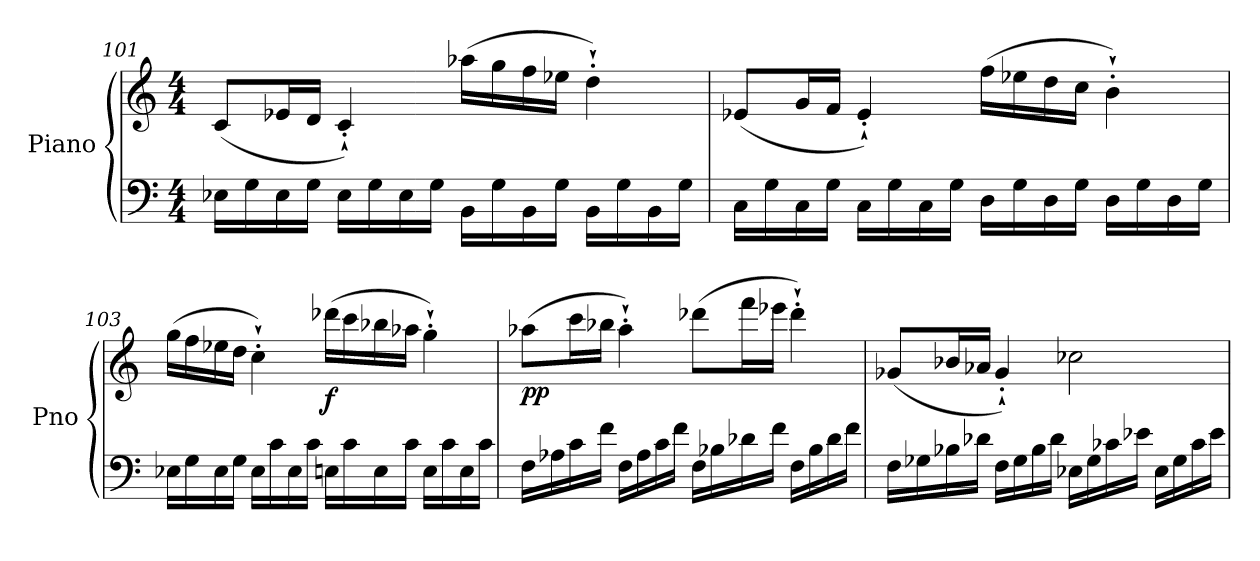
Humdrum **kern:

**kern	**kern	**dynam
*part1	*part1	*part1
*staff2	*staff1	*staff1/2
*I"Piano	*	*
*I'Pno	*	*
*clefF4	*clefG2	*
*k[]	*k[]	*
*M4/4	*M4/4	*
=101	=101	=101
16E-X\LL	(8c/L	.
16G\	.	.
16E-\	16e-X/L	.
16G\JJ	16d/JJ	.
16E-\LL	4c'`/)	.
16G\	.	.
16E-\	.	.
16G\JJ	.	.
16BB\LL	(16aa-X\LL	.
16G\	16gg\	.
16BB\	16ff\	.
16G\JJ	16ee-X\JJ	.
16BB\LL	4dd'`\)	.
16G\	.	.
16BB\	.	.
16G\JJ	.	.
=102	=102	=102
!	!	!LO:DY:b
16C\LL	(8e-X/L	other-dynamics
16G\	.	.
16C\	16g/L	.
16G\JJ	16f/JJ	.
16C\LL	4e-'`/)	.
16G\	.	.
16C\	.	.
16G\JJ	.	.
16D\LL	(16ff\LL	.
16G\	16ee-X\	.
16D\	16dd\	.
16G\JJ	16cc\JJ	.
16D\LL	4b'`\)	.
16G\	.	.
16D\	.	.
16G\JJ	.	.
!!LO:LB:g=z
=103	=103	=103
16E-X\LL	(16gg\LL	.
16G\	16ff\	.
16E-\	16ee-X\	.
16G\JJ	16dd\JJ	.
16E-\LL	4cc'`\)	.
16c\	.	.
16E-\	.	.
16c\JJ	.	.
!	!	!LO:DY:b
16En\LL	(16ddd-X\LL	f
16c\	16ccc\	.
16E\	16bb-X\	.
16c\JJ	16aa-X\JJ	.
16E\LL	4gg'`\)	.
16c\	.	.
16E\	.	.
16c\JJ	.	.
=104	=104	=104
!	!	!LO:DY:b
16F\LL	(8aa-X\L	pp
16A-X\	.	.
16c\	16ccc\L	.
16f\JJ	16bb-X\JJ	.
16F\LL	4aa-'`\)	.
16A-\	.	.
16c\	.	.
16f\JJ	.	.
16F\LL	(8ddd-X\L	.
16B-X\	.	.
16d-X\	16fff\L	.
16f\JJ	16eee-X\JJ	.
16F\LL	4ddd-'`\)	.
16B-\	.	.
16d-\	.	.
16f\JJ	.	.
!!LO:LB:g=z
=105	=105	=105
16F\LL	(8g-X/L	.
16G-X\	.	.
16B-X\	16b-X/L	.
16d-X\JJ	16a-X/JJ	.
16F\LL	4g-'`/)	.
16G-\	.	.
16B-\	.	.
16d-\JJ	.	.
16E-X\LL	2cc-X\	.
16G-\	.	.
16c-X\	.	.
16e-X\JJ	.	.
16E-\LL	.	.
16G-\	.	.
16c-\	.	.
16e-\JJ	.	.
=	=	=
*-	*-	*-
